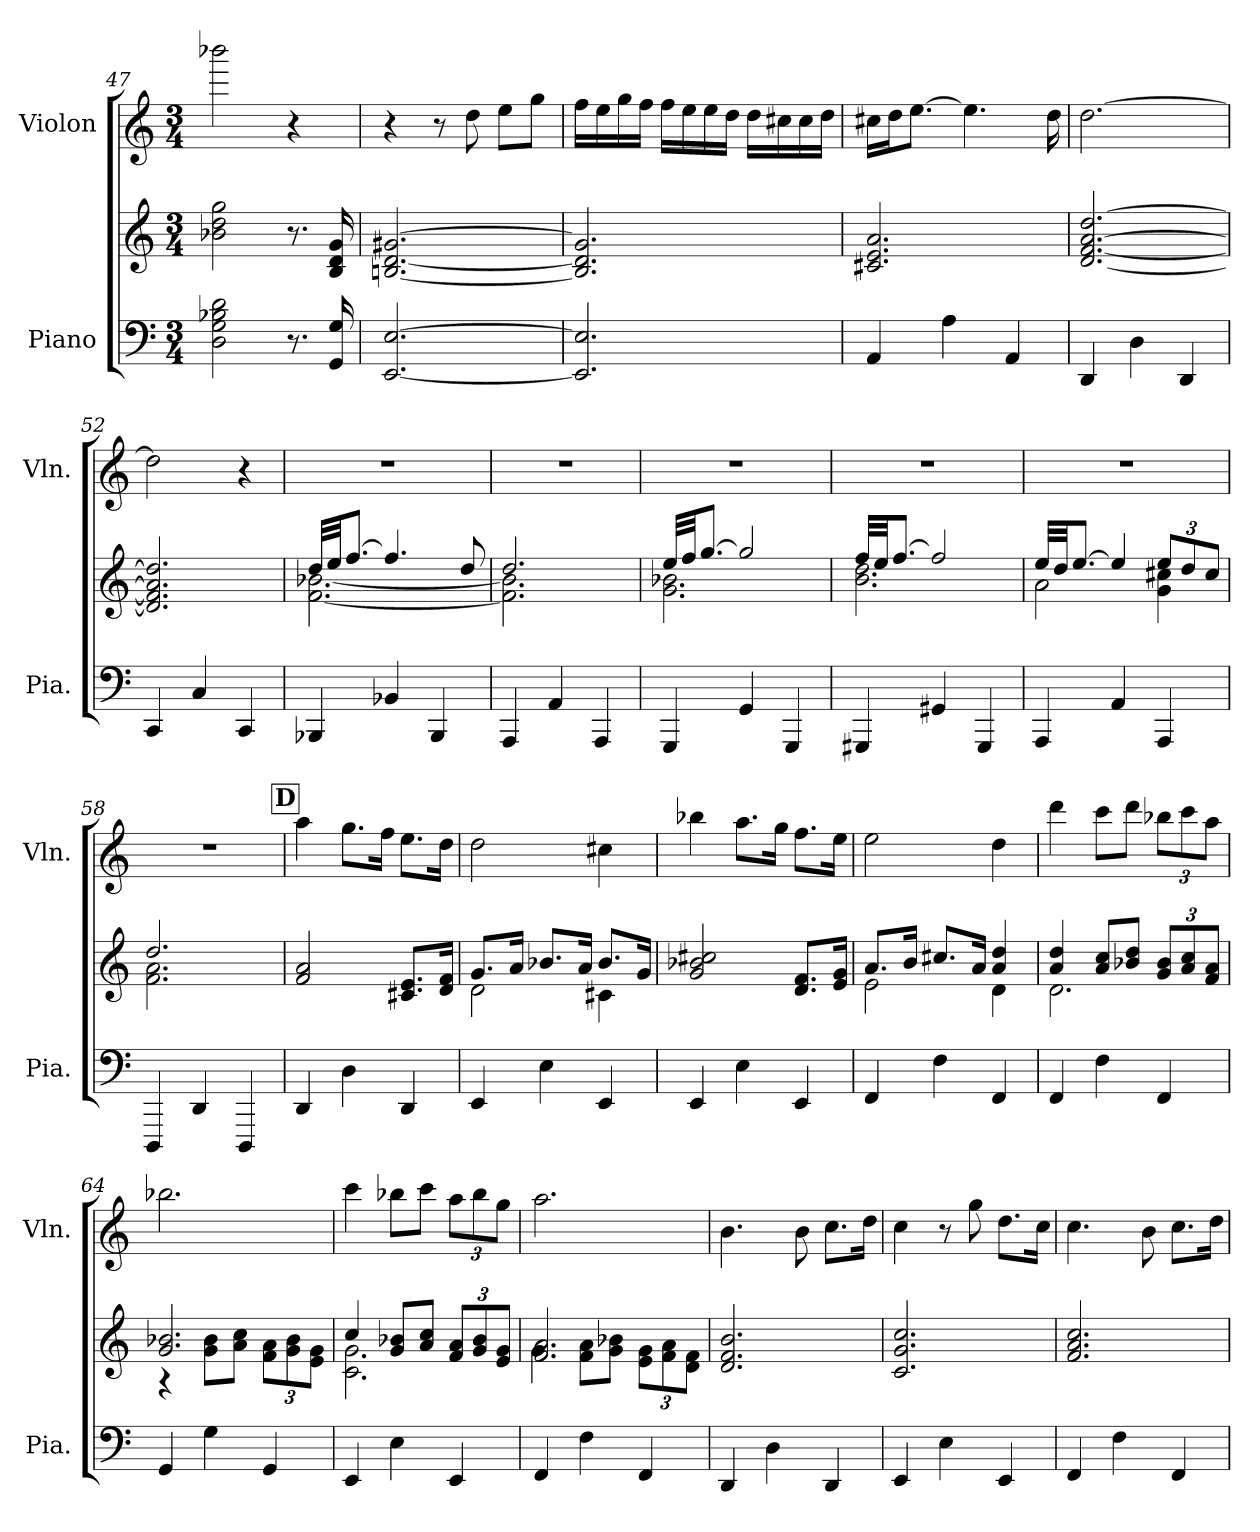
**kern	**kern	**kern
*part2	*part2	*part1
*staff3	*staff2	*staff1
*I"Piano	*	*I"Violon
*I'Pia.	*	*I'Vln.
*clefF4	*clefG2	*clefG2
*k[]	*k[]	*k[]
*M3/4	*M3/4	*M3/4
=47	=47	=47
2D\ 2G\ 2B-X\ 2d\	2b-X\ 2dd\ 2gg\	2bbb-X\
8.r	8.r	4r
16GG/ 16G/	16B/ 16d/ 16g/	.
=48	=48	=48
[2.EE/ [2.E/	[2.Bn/ [2.d/ [2.g#X/	4r
.	.	8r
.	.	8dd\
.	.	8ee\L
.	.	8gg\J
=49	=49	=49
2.EE/] 2.E/]	2.Bn/] 2.d/] 2.g#/]	16ff\LL
.	.	16ee\
.	.	16gg\
.	.	16ff\JJ
.	.	16ff\LL
.	.	16ee\
.	.	16ee\
.	.	16dd\JJ
.	.	16dd\LL
.	.	16cc#X\
.	.	16cc#\
.	.	16dd\JJ
!!LO:PB:g=z
=50	=50	=50
4AA/	2.c#X/ 2.e/ 2.a/	16cc#X\LL
.	.	16dd\J
.	.	[8.ee\J
4A\	.	.
.	.	4.ee\]
4AA/	.	.
.	.	16dd\
=51	=51	=51
4DD/	[2.d/ [2.f/ [2.a/ [2.dd/	[2.dd\
4D\	.	.
4DD/	.	.
=52	=52	=52
4CC/	2.d/] 2.f/] 2.a/] 2.dd/]	2dd\]
4C/	.	.
4CC/	.	4r
=53	=53	=53
*	*^	*
4BBB-X/	32dd/LLL	[2.f\ [2.b-X\	2.r
.	32ee/JJ	.	.
.	[8.ff/J	.	.
4BB-X/	4.ff/]	.	.
4BBB-/	.	.	.
.	8dd/	.	.
=54	=54	=54	=54
4AAA/	2.dd/	2.f\] 2.b-\]	2.r
4AA/	.	.	.
4AAA/	.	.	.
=55	=55	=55	=55
4GGG/	32ee/LLL	2.g\ 2.b-X\	2.r
.	32ff/JJ	.	.
.	[8.gg/J	.	.
4GG/	2gg/]	.	.
4GGG/	.	.	.
!!LO:LB:g=z
=56	=56	=56	=56
4GGG#X/	32ff/LLL	2.b\ 2.dd\	2.r
.	32ee/JJ	.	.
.	[8.ff/J	.	.
4GG#X/	2ff/]	.	.
4GGG#/	.	.	.
=57	=57	=57	=57
4AAA/	32ee/LLL	2a\	2.r
.	32dd/JJ	.	.
.	[8.ee/J	.	.
4AA/	4ee/]	.	.
*	*Xbrackettup	*	*
4AAA/	12ee/L	4g\ 4cc#X\	.
.	12dd/	.	.
.	12cc#/J	.	.
=58	=58	=58	=58
4DDD/	2.dd/	2.f\ 2.a\	2.r
4DD/	.	.	.
4DDD/	.	.	.
*	*v	*v	*
!!LO:REH:place=s1:a:B:fs=14:t=D
=59	=59	=59
4DD/	2f/ 2a/	4aa\
4D\	.	8.gg\L
.	.	16ff\Jk
4DD/	8.c#X/ 8.e/L	8.ee\L
.	16d/ 16f/Jk	16dd\Jk
=60	=60	=60
*	*^	*
4EE/	8.g/L	2d\	2dd\
.	16a/Jk	.	.
4E\	8.b-X/L	.	.
.	16a/Jk	.	.
4EE/	8.b-/L	4c#X\	4cc#X\
.	16g/Jk	.	.
*	*v	*v	*
!!LO:LB:g=z
=61	=61	=61
4EE/	2g/ 2b-X/ 2cc#X/	4bb-X\
4E\	.	8.aa\L
.	.	16gg\Jk
4EE/	8.d/ 8.f/L	8.ff\L
.	16e/ 16g/Jk	16ee\Jk
=62	=62	=62
*	*^	*
4FF/	8.a/L	2e\	2ee\
.	16b/Jk	.	.
4F\	8.cc#X/L	.	.
.	16a/Jk	.	.
4FF/	4a/ 4dd/	4d\	4dd\
=63	=63	=63	=63
4FF/	4a/ 4dd/	2.d\	4ddd\
4F\	8a/ 8cc/L	.	8ccc\L
.	8b-X/ 8dd/J	.	8ddd\J
*	*	*	*Xbrackettup
4FF/	12g/ 12b-/L	.	12bb-X\L
.	12a/ 12cc/	.	12ccc\
.	12f/ 12a/J	.	12aa\J
=64	=64	=64	=64
4GG/	2.g/ 2.b-X/	4r	2.bb-X\
4G\	.	8g\ 8b-\L	.
.	.	8a\ 8cc\J	.
4GG/	.	12f\ 12a\L	.
.	.	12g\ 12b-\	.
.	.	12e\ 12g\J	.
=65	=65	=65	=65
4EE/	4cc/	2.c\ 2.g\	4ccc\
4E\	8g/ 8b-X/L	.	8bb-X\L
.	8a/ 8cc/J	.	8ccc\J
4EE/	12f/ 12a/L	.	12aa\L
.	12g/ 12b-/	.	12bb-\
.	12e/ 12g/J	.	12gg\J
!!LO:LB:g=z
=66	=66	=66	=66
4FF/	2.f/ 2.a/	4g\	2.aa\
4F\	.	8f\ 8a\L	.
.	.	8g\ 8b-X\J	.
4FF/	.	12e\ 12g\L	.
.	.	12f\ 12a\	.
.	.	12d\ 12f\J	.
*	*v	*v	*
=67	=67	=67
4DD/	2.d/ 2.f/ 2.b/	4.b\
4D\	.	.
.	.	8b\
4DD/	.	8.cc\L
.	.	16dd\Jk
=68	=68	=68
4EE/	2.c/ 2.g/ 2.cc/	4cc\
4E\	.	8r
.	.	8gg\
4EE/	.	8.dd\L
.	.	16cc\Jk
=69	=69	=69
4FF/	2.f/ 2.a/ 2.cc/	4.cc\
4F\	.	.
.	.	8b\
4FF/	.	8.cc\L
.	.	16dd\Jk
=	=	=
*-	*-	*-
